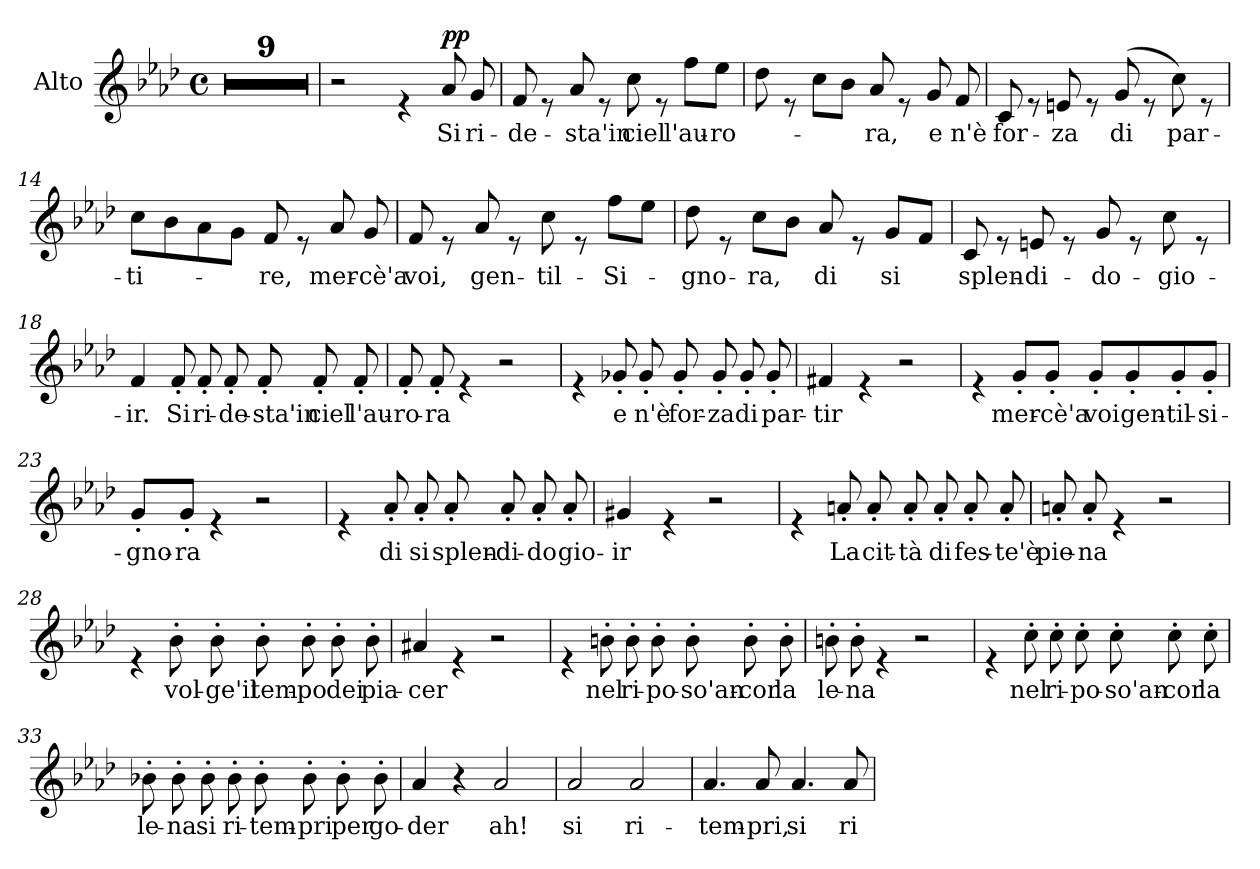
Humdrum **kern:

**kern	**text	**dynam
*part1	*part1	*part1
*staff1	*staff1	*staff1
*I"Alto	*	*
*I'A	*	*
*clefG2	*	*
*k[b-e-a-d-]	*	*
*A-:	*	*
*M4/4	*	*
*met(c)	*	*
=1	=1	=1
1r	.	.
=2	=2	=2
1r	.	.
=3	=3	=3
1r	.	.
=4	=4	=4
1r	.	.
=5	=5	=5
1r	.	.
!!LO:LB:g=z
=6	=6	=6
1r	.	.
=7	=7	=7
1r	.	.
=8	=8	=8
1r	.	.
=9	=9	=9
1r	.	.
!!LO:PB:g=z
=10	=10	=10
2r	.	.
4re	.	.
!	!	!LO:DY:a
8a-/	Si	pp
8g/	ri-	.
=11	=11	=11
8f/	-de-	.
8re	.	.
8a-/	-sta'in	.
8re	.	.
8cc\	ciel	.
8re	.	.
8ff\L	l'au-	.
8ee-\J	-ro-	.
=12	=12	=12
8dd-\	.	.
8re	.	.
8cc\L	.	.
8b-\J	.	.
8a-/	-ra,	.
8re	.	.
8g/	e	.
8f/	n'è	.
=13	=13	=13
8c/	for-	.
8re	.	.
8en/	-za	.
8re	.	.
(8g/	di	.
8re	.	.
8cc\)	par-	.
8re	.	.
!!LO:PB:g=z
=14	=14	=14
8cc\L	-ti-	.
8b-\	.	.
8a-\	.	.
8g\J	.	.
8f/	-re,	.
8re	.	.
8a-/	mer-	.
8g/	-cè'a	.
=15	=15	=15
8f/	voi,	.
8re	.	.
8a-/	gen-	.
8re	.	.
8cc\	-til-	.
8re	.	.
8ff\L	-Si-	.
8ee-\J	.	.
=16	=16	=16
8dd-\	-gno-	.
8re	.	.
8cc\L	-ra,	.
8b-\J	.	.
8a-/	di	.
8re	.	.
8g/L	si	.
8f/J	.	.
!!LO:PB:g=z
=17	=17	=17
8c/	splen-	.
8re	.	.
8en/	-di-	.
8re	.	.
8g/	-do-	.
8re	.	.
8cc\	-gio-	.
8re	.	.
=18	=18	=18
4f/	-ir.	.
8f'/	Si	.
8f'/	ri-	.
8f'/	-de-	.
8f'/	-sta'in	.
8f'/	ciel	.
8f'/	l'au-	.
=19	=19	=19
8f'/	-ro-	.
8f'/	-ra	.
4re	.	.
2r	.	.
!!LO:PB:g=z
=20	=20	=20
4re	.	.
8g-X'/	e	.
8g-'/	n'è	.
8g-'/	for-	.
8g-'/	-za	.
8g-'/	di	.
8g-'/	par-	.
=21	=21	=21
4f#X/	-tir	.
4re	.	.
2r	.	.
=22	=22	=22
4re	.	.
8g'/L	mer-	.
8g'/J	-cè'a	.
8g'/L	voi	.
8g'/	gen-	.
8g'/	-til-	.
8g'/J	-si-	.
!!LO:PB:g=z
=23	=23	=23
8g'/L	-gno-	.
8g'/J	-ra	.
4re	.	.
2r	.	.
=24	=24	=24
4re	.	.
8a-'/	di	.
8a-'/	si	.
8a-'/	splen-	.
8a-'/	-di-	.
8a-'/	-do	.
8a-'/	gio-	.
!!LO:PB:g=z
=25	=25	=25
4g#X/	-ir	.
4re	.	.
2r	.	.
=26	=26	=26
4re	.	.
8an'/	La	.
8a'/	cit-	.
8a'/	-tà	.
8a'/	di	.
8a'/	fes-	.
8a'/	-te'è	.
=27	=27	=27
8an'/	pie-	.
8a'/	-na	.
4re	.	.
2r	.	.
!!LO:PB:g=z
=28	=28	=28
4re	.	.
8b-'\	vol-	.
8b-'\	-ge'il	.
8b-'\	tem-	.
8b-'\	-po	.
8b-'\	dei	.
8b-'\	pia-	.
=29	=29	=29
4a#X/	-cer	.
4re	.	.
2r	.	.
!!LO:PB:g=z
=30	=30	=30
4re	.	.
8bn'\	nel	.
8b'\	ri-	.
8b'\	-po-	.
8b'\	-so'an-	.
8b'\	-cor	.
8b'\	la	.
=31	=31	=31
8bn'\	le-	.
8b'\	-na	.
4re	.	.
2r	.	.
!!LO:PB:g=z
=32	=32	=32
4re	.	.
8cc'\	nel	.
8cc'\	ri-	.
8cc'\	-po-	.
8cc'\	-so'an-	.
8cc'\	-cor	.
8cc'\	la	.
=33	=33	=33
8b-X'\	le-	.
8b-'\	-na	.
8b-'\	si	.
8b-'\	ri-	.
8b-'\	-tem-	.
8b-'\	-pri	.
8b-'\	per	.
8b-'\	go-	.
=34	=34	=34
4a-/	-der	.
4r	.	.
2a-/	ah!	.
!!LO:PB:g=z
=35	=35	=35
2a-/	si	.
2a-/	ri-	.
=36	=36	=36
4.a-/	-tem-	.
8a-/	-pri,	.
4.a-/	si	.
8a-/	ri-	.
=	=	=
*-	*-	*-
